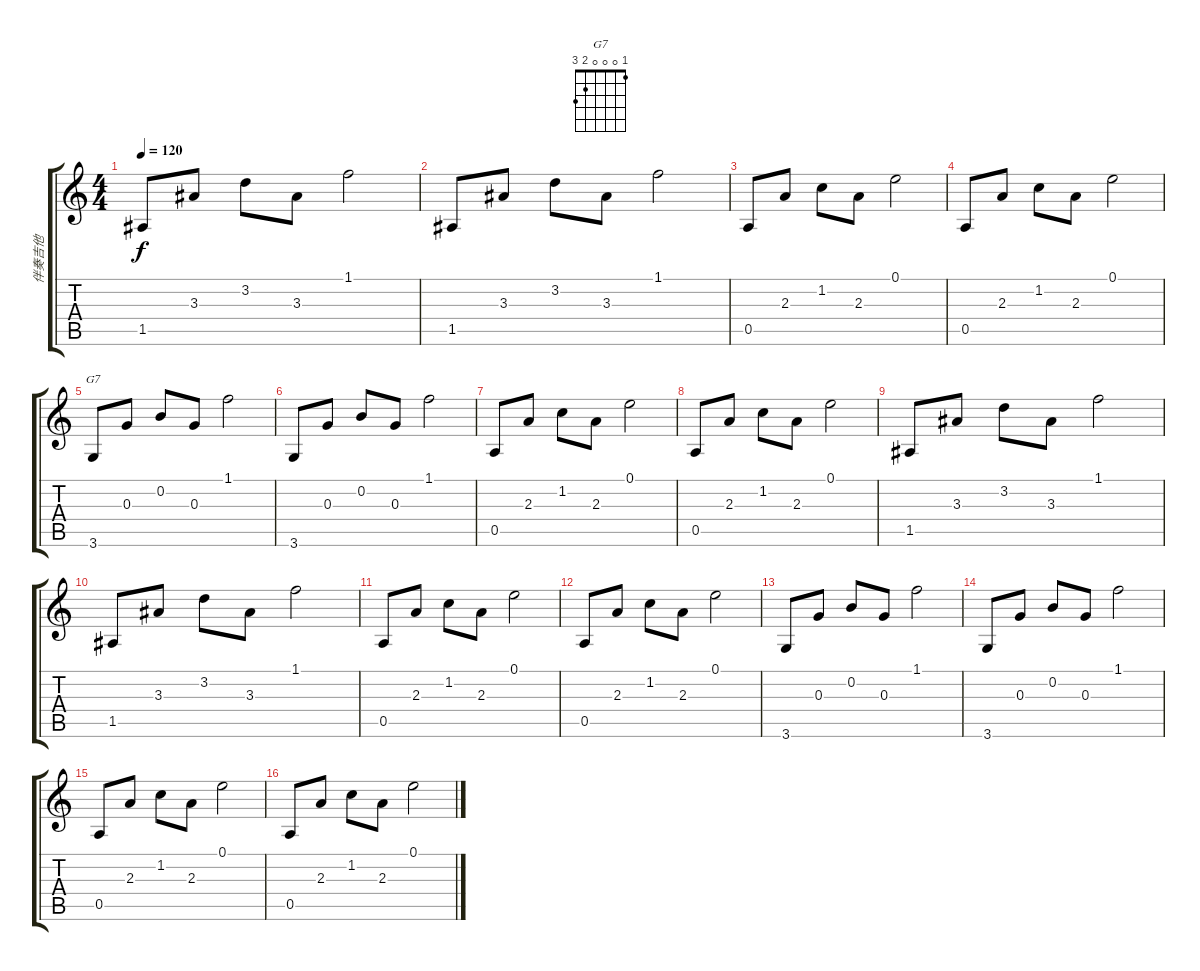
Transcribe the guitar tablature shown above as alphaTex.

\track ("伴奏吉他" "伴奏吉他") {instrument acousticguitarnylon}
\staff {score tabs}
\tuning (E4 B3 G3 D3 A2 E2) {hide}
\chord ("G7" 1 0 0 0 2 3)
\ts (4 4)
\tempo 120
\clef g2
\ks c
1.5.8{dy f} 3.3.8 3.2.8 3.3.8 1.1.2 |
1.5.8 3.3.8 3.2.8 3.3.8 1.1.2 |
0.5.8 2.3.8 1.2.8 2.3.8 0.1.2 |
0.5.8 2.3.8 1.2.8 2.3.8 0.1.2 |
3.6.8{ch "G7"} 0.3.8 0.2.8 0.3.8 1.1.2 |
3.6.8 0.3.8 0.2.8 0.3.8 1.1.2 |
0.5.8 2.3.8 1.2.8 2.3.8 0.1.2 |
0.5.8 2.3.8 1.2.8 2.3.8 0.1.2 |
1.5.8 3.3.8 3.2.8 3.3.8 1.1.2 |
1.5.8 3.3.8 3.2.8 3.3.8 1.1.2 |
0.5.8 2.3.8 1.2.8 2.3.8 0.1.2 |
0.5.8 2.3.8 1.2.8 2.3.8 0.1.2 |
3.6.8 0.3.8 0.2.8 0.3.8 1.1.2 |
3.6.8 0.3.8 0.2.8 0.3.8 1.1.2 |
0.5.8 2.3.8 1.2.8 2.3.8 0.1.2 |
0.5.8 2.3.8 1.2.8 2.3.8 0.1.2
